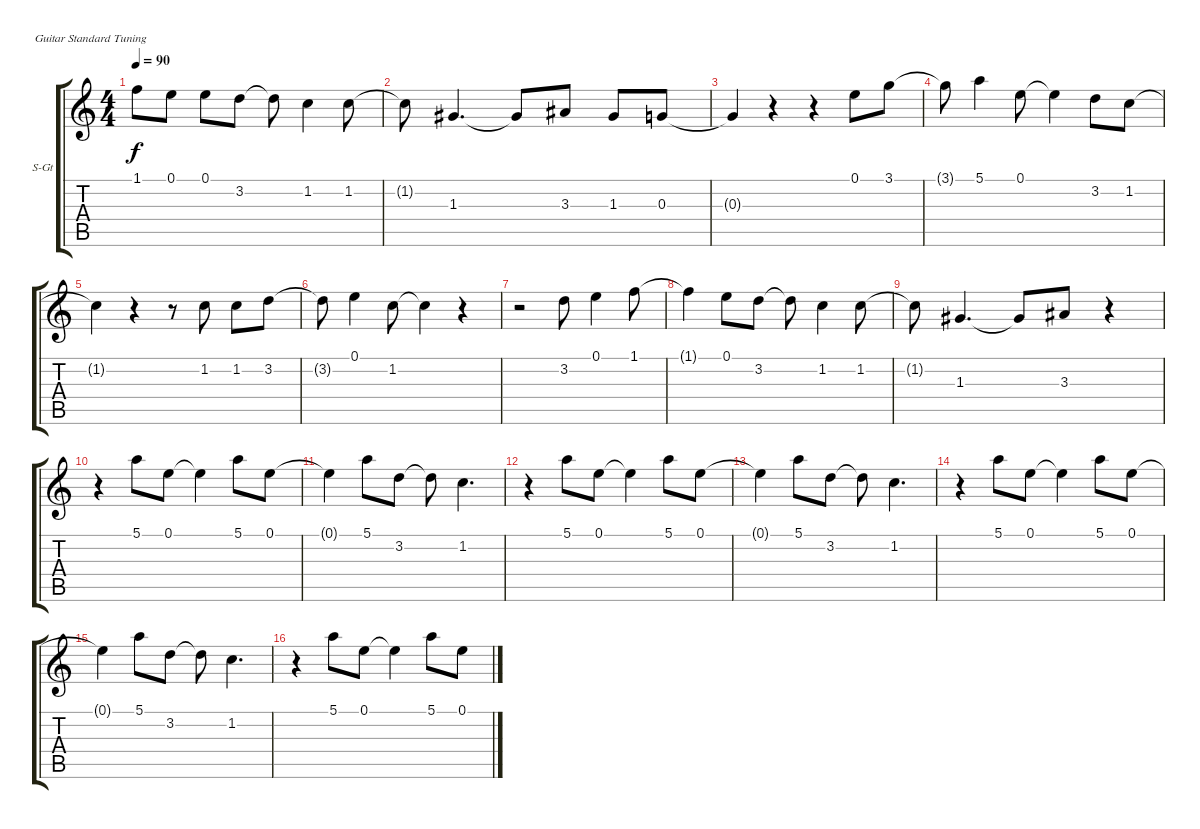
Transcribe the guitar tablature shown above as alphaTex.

\bracketExtendMode groupsimilarinstruments
\firstSystemTrackNameOrientation horizontal
\otherSystemsTrackNameOrientation horizontal
\track ("Vox" "S-Gt") {instrument drawbarorgan}
\staff {score tabs}
\tuning (E4 B3 G3 D3 A2 E2)
\displaytranspose 12
\ts (4 4)
\tempo 90
\clef g2
\ks c
1.1{t}.8{dy f} 0.1.8 0.1.8 3.2.8 3.2{t}.8 1.2.4 1.2.8 |
1.2{t}.8 1.3.4{d} 1.3{t}.8 3.3.8 1.3.8 0.3.8 |
0.3{t}.4 r.4 r.4 0.1.8 3.1.8 |
3.1{t}.8 5.1.4 0.1.8 0.1{t}.4 3.2.8 1.2.8 |
1.2{t}.4 r.4 r.8 1.2.8 1.2.8 3.2.8 |
3.2{t}.8 0.1.4 1.2.8 1.2{t}.4 r.4 |
r.2 3.2.8 0.1.4 1.1.8 |
1.1{t}.4 0.1.8 3.2.8 3.2{t}.8 1.2.4 1.2.8 |
1.2{t}.8 1.3.4{d} 1.3{t}.8 3.3.8 r.4 |
r.4 5.1.8 0.1.8 0.1{t}.4 5.1.8 0.1.8 |
0.1{t}.4 5.1.8 3.2.8 3.2{t}.8 1.2.4{d} |
r.4 5.1.8 0.1.8 0.1{t}.4 5.1.8 0.1.8 |
0.1{t}.4 5.1.8 3.2.8 3.2{t}.8 1.2.4{d} |
r.4 5.1.8 0.1.8 0.1{t}.4 5.1.8 0.1.8 |
0.1{t}.4 5.1.8 3.2.8 3.2{t}.8 1.2.4{d} |
r.4 5.1.8 0.1.8 0.1{t}.4 5.1.8 0.1.8
